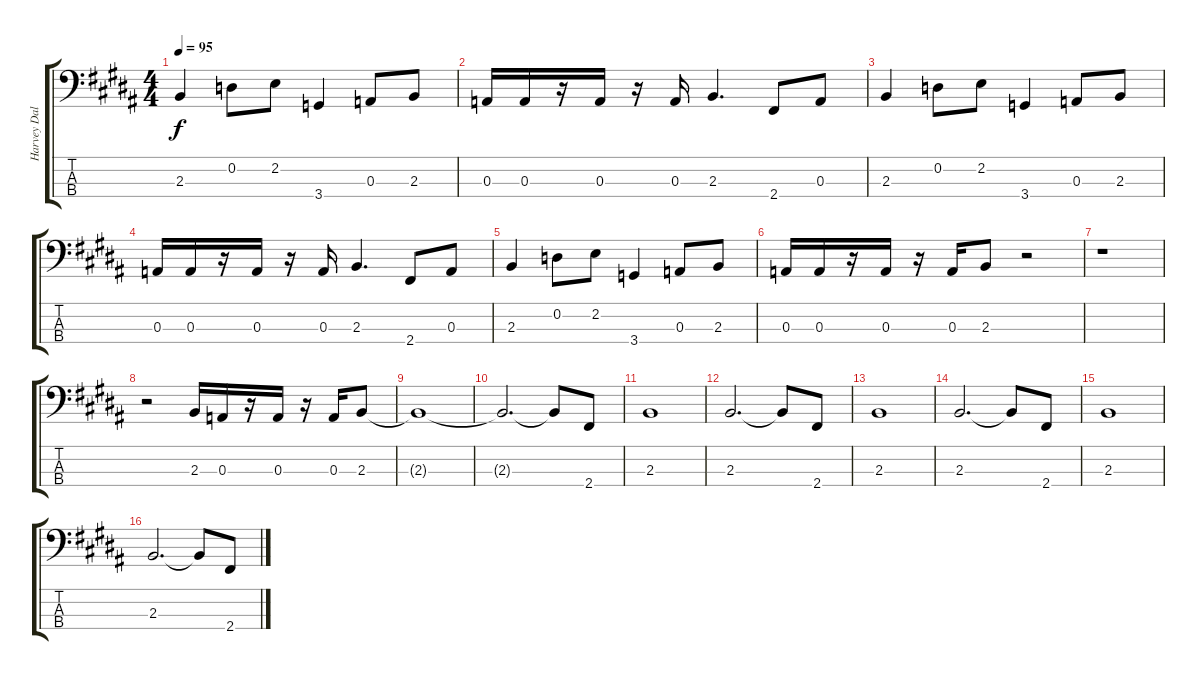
\track ("Harvey Dalton Arnold Bass" "Harvey Dal") {instrument electricbassfinger}
\staff {score tabs}
\tuning (G2 D2 A1 E1) {hide}
\ts (4 4)
\tempo 95
\clef f4
\ks g#minor
2.3.4{dy f} 0.2.8 2.2.8 3.4.4 0.3.8 2.3.8 |
0.3.16 0.3.16 r.16 0.3.16 r.16 0.3.16 2.3.4{d} 2.4.8 0.3.8 |
2.3.4 0.2.8 2.2.8 3.4.4 0.3.8 2.3.8 |
0.3.16 0.3.16 r.16 0.3.16 r.16 0.3.16 2.3.4{d} 2.4.8 0.3.8 |
2.3.4 0.2.8 2.2.8 3.4.4 0.3.8 2.3.8 |
0.3.16 0.3.16 r.16 0.3.16 r.16 0.3.16 2.3.8 r.2 |
r.1 |
r.2 2.3.16 0.3.16 r.16 0.3.16 r.16 0.3.16 2.3.8 |
2.3{t}.1 |
2.3{t}.2{d} 2.3{t}.8 2.4.8 |
2.3.1 |
2.3.2{d} 2.3{t}.8 2.4.8 |
2.3.1 |
2.3.2{d} 2.3{t}.8 2.4.8 |
2.3.1 |
2.3.2{d} 2.3{t}.8 2.4.8
